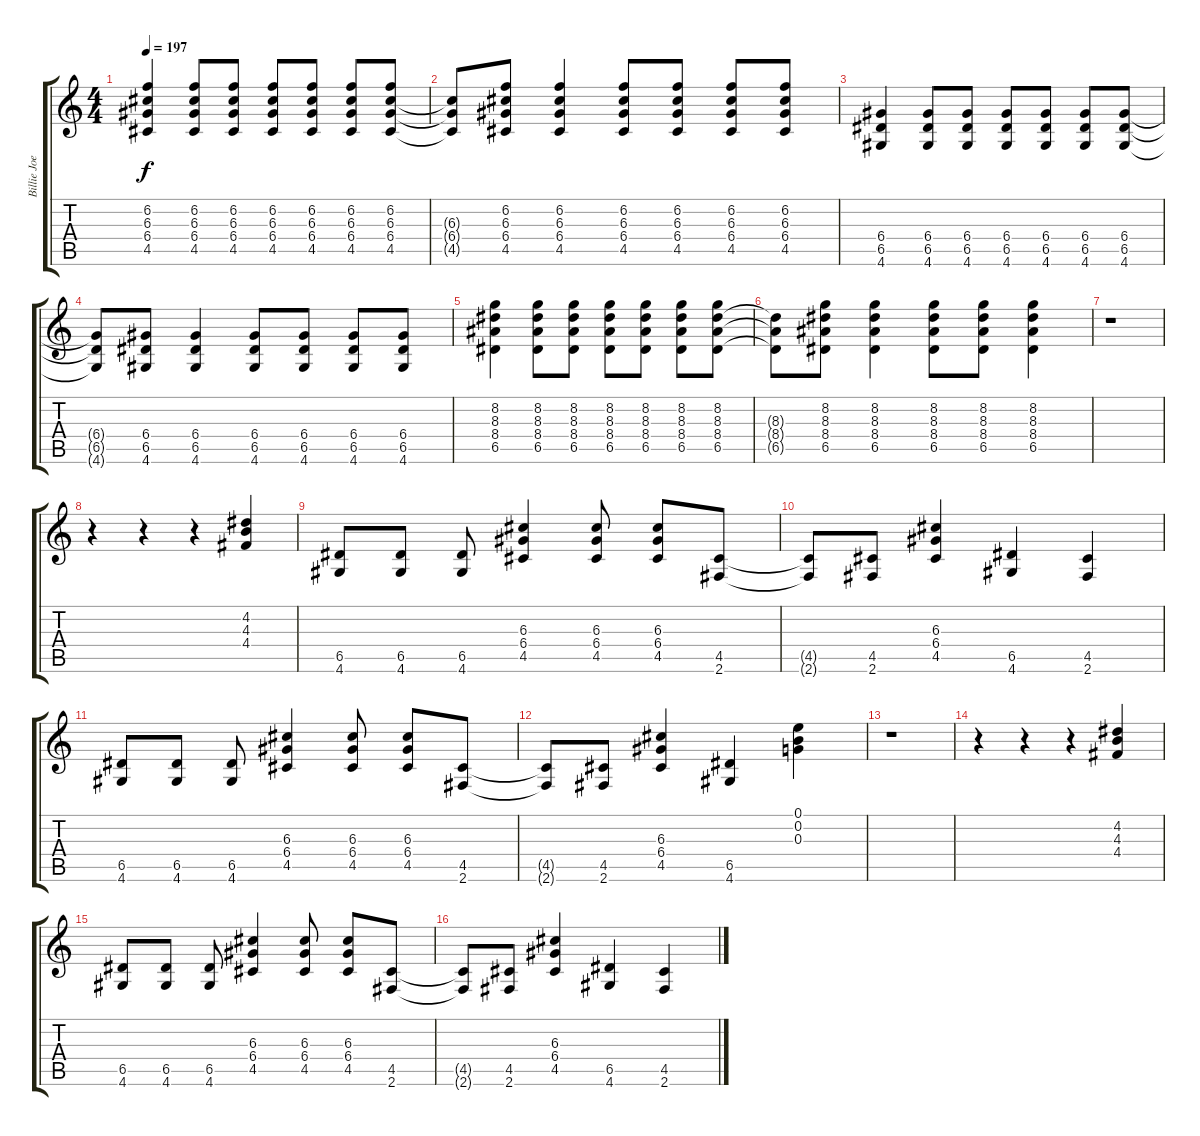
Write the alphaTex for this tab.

\track ("Billie Joe (Guitar 1)" "Billie Joe") {instrument overdrivenguitar}
\staff {score tabs}
\tuning (E4 B3 G3 D3 A2 E2) {hide}
\ts (4 4)
\tempo 197
\clef g2
\ks c
(6.2 6.3 6.4 4.5).4{dy f} (6.2 6.3 6.4 4.5).8 (6.2 6.3 6.4 4.5).8 (6.2 6.3 6.4 4.5).8 (6.2 6.3 6.4 4.5).8 (6.2 6.3 6.4 4.5).8 (6.2 6.3 6.4 4.5).8 |
(6.3{t} 6.4{t} 4.5{t}).8 (6.2 6.3 6.4 4.5).8 (6.2 6.3 6.4 4.5).4 (6.2 6.3 6.4 4.5).8 (6.2 6.3 6.4 4.5).8 (6.2 6.3 6.4 4.5).8 (6.2 6.3 6.4 4.5).8 |
(6.4 6.5 4.6).4 (6.4 6.5 4.6).8 (6.4 6.5 4.6).8 (6.4 6.5 4.6).8 (6.4 6.5 4.6).8 (6.4 6.5 4.6).8 (6.4 6.5 4.6).8 |
(6.4{t} 6.5{t} 4.6{t}).8 (6.4 6.5 4.6).8 (6.4 6.5 4.6).4 (6.4 6.5 4.6).8 (6.4 6.5 4.6).8 (6.4 6.5 4.6).8 (6.4 6.5 4.6).8 |
(8.2 8.3 8.4 6.5).4 (8.2 8.3 8.4 6.5).8 (8.2 8.3 8.4 6.5).8 (8.2 8.3 8.4 6.5).8 (8.2 8.3 8.4 6.5).8 (8.2 8.3 8.4 6.5).8 (8.2 8.3 8.4 6.5).8 |
(8.3{t} 8.4{t} 6.5{t}).8 (8.2 8.3 8.4 6.5).8 (8.2 8.3 8.4 6.5).4 (8.2 8.3 8.4 6.5).8 (8.2 8.3 8.4 6.5).8 (8.2 8.3 8.4 6.5).4 |
r.1 |
r.4 r.4 r.4 (4.2 4.3 4.4).4 |
(6.5 4.6).8 (6.5 4.6).8 (6.5 4.6).8 (6.3 6.4 4.5).4 (6.3 6.4 4.5).8 (6.3 6.4 4.5).8 (4.5 2.6).8 |
(4.5{t} 2.6{t}).8 (4.5 2.6).8 (6.3 6.4 4.5).4 (6.5 4.6).4 (4.5 2.6).4 |
(6.5 4.6).8 (6.5 4.6).8 (6.5 4.6).8 (6.3 6.4 4.5).4 (6.3 6.4 4.5).8 (6.3 6.4 4.5).8 (4.5 2.6).8 |
(4.5{t} 2.6{t}).8 (4.5 2.6).8 (6.3 6.4 4.5).4 (6.5 4.6).4 (0.1 0.2 0.3).4 |
r.1 |
r.4 r.4 r.4 (4.2 4.3 4.4).4 |
(6.5 4.6).8 (6.5 4.6).8 (6.5 4.6).8 (6.3 6.4 4.5).4 (6.3 6.4 4.5).8 (6.3 6.4 4.5).8 (4.5 2.6).8 |
(4.5{t} 2.6{t}).8 (4.5 2.6).8 (6.3 6.4 4.5).4 (6.5 4.6).4 (4.5 2.6).4
